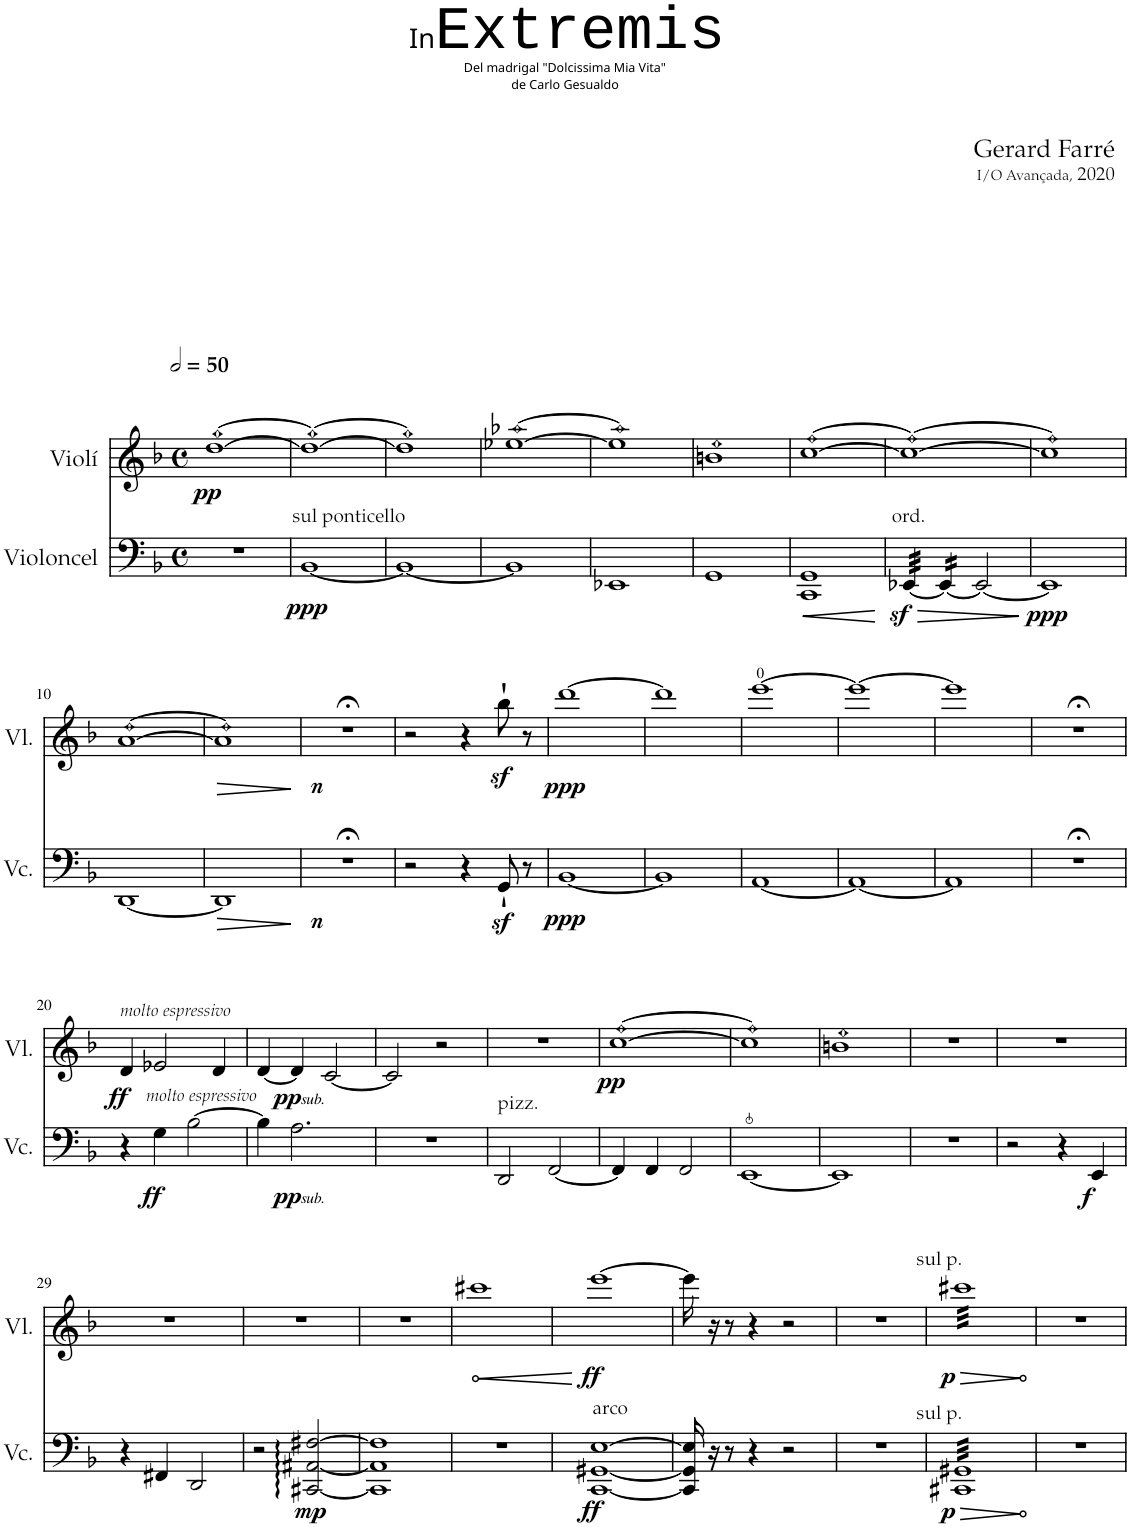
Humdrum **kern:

**kern	**dynam	**kern	**dynam
*part2	*part2	*part1	*part1
*staff2	*staff2	*staff1	*staff1
*I"Violoncel	*	*I"Violí	*
*I'Vc.	*	*I'Vl.	*
*clefF4	*	*clefG2	*
*k[b-]	*	*k[b-]	*
*M4/4	*	*M4/4	*
*met(c)	*	*met(c)	*
*MM100	*	*MM100	*
=1	=1	=1	=1
*	*	*^	*
!	!	!	!	!LO:DY:b
1r	.	[1gg	[>1dd [1dddd	pp
=2	=2	=2	=2	=2
!LO:TX:a:t=sul ponticello	!	!	!	!
!	!LO:DY:b	!	!	!
[1BB-	ppp	1gg_	1dd_ 1dddd_	.
=3	=3	=3	=3	=3
1BB-_	.	1gg]	1dd] 1dddd]	.
=4	=4	=4	=4	=4
1BB-]	.	[1aa-X	[1ee-X [1eeee-X	.
=5	=5	=5	=5	=5
1EE-X	.	1aa-]	1ee-] 1eeee-]	.
=6	=6	=6	=6	=6
1GG	.	1ee	1bn 1bbbn	.
=7	=7	=7	=7	=7
!	!LO:HP:b	!	!	!
1CC 1GG	<	[1ff	[1cc [1cccc	.
*	*	*v	*v	*
.	[	.	.
=8	=8	=8	=8
!LO:TX:a:t=ord.	!	!	!
!	!LO:HP:b	!	!
*	*	*^	*
*tremolo	*	*	*	*
[32EE-Xz</LLL	>	1ff_	1cc_ 1cccc_	.
32EE-Xz</	.	.	.	.
32EE-Xz</	.	.	.	.
32EE-Xz</	.	.	.	.
32EE-Xz</	.	.	.	.
32EE-Xz</	.	.	.	.
32EE-Xz</	.	.	.	.
32EE-Xz</JJJ	.	.	.	.
16EE-/LL	.	.	.	.
16EE-/	.	.	.	.
16EE-/	.	.	.	.
16EE-/JJ	.	.	.	.
*Xtremolo	*	*	*	*
2EE-/_	.	.	.	.
*	*	*v	*v	*
.	]	.	.
=9	=9	=9	=9
*	*	*^	*
!	!LO:DY:b	!	!	!
1EE-]	ppp	1ff]	1cc] 1cccc]	.
!!LO:LB:g=z	!!
=10	=10	=10	=10	=10
[1DD	.	[1dd	[1a [1aaa	.
=11	=11	=11	=11	=11
!	!LO:HP:b	!	!	!LO:HP:b
1DD]	>	1dd]	1a] 1aaa]	>
*	*	*v	*v	*
.	]	.	]
=12	=12	=12	=12
!	!LO:DY:b	!	!LO:DY:b
1r;<	other-dynamics	1r;<	other-dynamics
=13	=13	=13	=13
2r	.	2r	.
4r	.	4r	.
8GGz<`/	.	8bb-z<`\	.
8r	.	8r	.
=14	=14	=14	=14
!	!LO:DY:b	!	!LO:DY:b
[1BB-	ppp	[1ddd	ppp
=15	=15	=15	=15
1BB-]	.	1ddd]	.
=16	=16	=16	=16
[1AA	.	[1eee	.
=17	=17	=17	=17
1AA_	.	1eee_	.
=18	=18	=18	=18
1AA]	.	1eee]	.
=19	=19	=19	=19
1r;<	.	1r;<	.
!!LO:LB:g=z
=20	=20	=20	=20
!	!	!LO:TX:a:i:t=molto espressivo	!
!	!	!	!LO:DY:b
4r	.	4d/	ff
!LO:TX:a:i:t=molto espressivo	!	!	!
!	!LO:DY:b	!	!
4G\	ff	2e-X/	.
[2B-\	.	.	.
.	.	4d/	.
=21	=21	=21	=21
4B-\]	.	[4d/	.
!	!LO:DY:b	!	!
!	!LO:DY:n=1:b	!	!LO:DY:b
!	!	!	!LO:DY:n=1:b
2.A\	pp other-dynamics	4d/]	pp other-dynamics
.	.	[2c/	.
=22	=22	=22	=22
1r	.	2c/]	.
.	.	2r	.
=23	=23	=23	=23
!LO:TX:a:t=pizz.	!	!	!
2DD/	.	1r	.
[2FF/	.	.	.
=24	=24	=24	=24
*	*	*^	*
!	!	!	!	!LO:DY:b
4FF/]	.	[1ff	[>1cc 1cccc	pp
4FF/	.	.	.	.
2FF/	.	.	.	.
=25	=25	=25	=25	=25
[1EE	.	1ff]	1cc] 1cccc	.
=26	=26	=26	=26	=26
1EE]	.	1ee	1bn 1bbbn	.
*	*	*v	*v	*
=27	=27	=27	=27
1r	.	1r	.
=28	=28	=28	=28
2r	.	1r	.
4r	.	.	.
!	!LO:DY:b	!	!
4EE/	f	.	.
!!LO:LB:g=z
=29	=29	=29	=29
4r	.	1r	.
4FF#X/	.	.	.
2DD/	.	.	.
=30	=30	=30	=30
2r	.	1r	.
!	!LO:DY:b	!	!
[2CC#X/: [2AA#X/: [2F#X/:	mp	.	.
=31	=31	=31	=31
1CC#] 1AA#] 1F#]	.	1r	.
=32	=32	=32	=32
!	!	!	!LO:HP:b
1r	.	1ccc#X	<
.	.	.	[
=33	=33	=33	=33
qCC#X	.	.	.
!LO:TX:a:t=arco	!	!	!
!	!LO:DY:b	!	!LO:DY:b
[1CC# [1GG#X [1E	ff	[1eee	ff
=34	=34	=34	=34
16CC#/] 16GG#/] 16E/]	.	16eee\]	.
16r	.	16r	.
8r	.	8r	.
4r	.	4r	.
2r	.	2r	.
=35	=35	=35	=35
1r	.	1r	.
=36	=36	=36	=36
!	!	!LO:TX:a:t=sul p.	!
!LO:TX:a:t=sul p.	!	!	!
!	!LO:HP:b	!	!LO:HP:b
!	!LO:DY:n=1:b	!	!LO:DY:n=1:b
*tremolo	*	*	*
*	*	*tremolo	*
32CC#X 32GG#XLLL	> p	32ccc#XLLL	> p
32CC#X 32GG#X	.	32ccc#X	.
32CC#X 32GG#X	.	32ccc#X	.
32CC#X 32GG#X	.	32ccc#X	.
32CC#X 32GG#X	.	32ccc#X	.
32CC#X 32GG#X	.	32ccc#X	.
32CC#X 32GG#X	.	32ccc#X	.
32CC#X 32GG#X	.	32ccc#X	.
32CC#X 32GG#X	.	32ccc#X	.
32CC#X 32GG#X	.	32ccc#X	.
32CC#X 32GG#X	.	32ccc#X	.
32CC#X 32GG#X	.	32ccc#X	.
32CC#X 32GG#X	.	32ccc#X	.
32CC#X 32GG#X	.	32ccc#X	.
32CC#X 32GG#X	.	32ccc#X	.
32CC#X 32GG#X	.	32ccc#X	.
32CC#X 32GG#X	.	32ccc#X	.
32CC#X 32GG#X	.	32ccc#X	.
32CC#X 32GG#X	.	32ccc#X	.
32CC#X 32GG#X	.	32ccc#X	.
32CC#X 32GG#X	.	32ccc#X	.
32CC#X 32GG#X	.	32ccc#X	.
32CC#X 32GG#X	.	32ccc#X	.
32CC#X 32GG#X	.	32ccc#X	.
32CC#X 32GG#X	.	32ccc#X	.
32CC#X 32GG#X	.	32ccc#X	.
32CC#X 32GG#X	.	32ccc#X	.
32CC#X 32GG#X	.	32ccc#X	.
32CC#X 32GG#X	.	32ccc#X	.
32CC#X 32GG#X	.	32ccc#X	.
32CC#X 32GG#X	.	32ccc#X	.
32CC#X 32GG#XJJJ	.	32ccc#XJJJ	.
*	*	*Xtremolo	*
*Xtremolo	*	*	*
.	]	.	]
=37	=37	=37	=37
1r	.	1r	.
=	=	=	=
*-	*-	*-	*-
